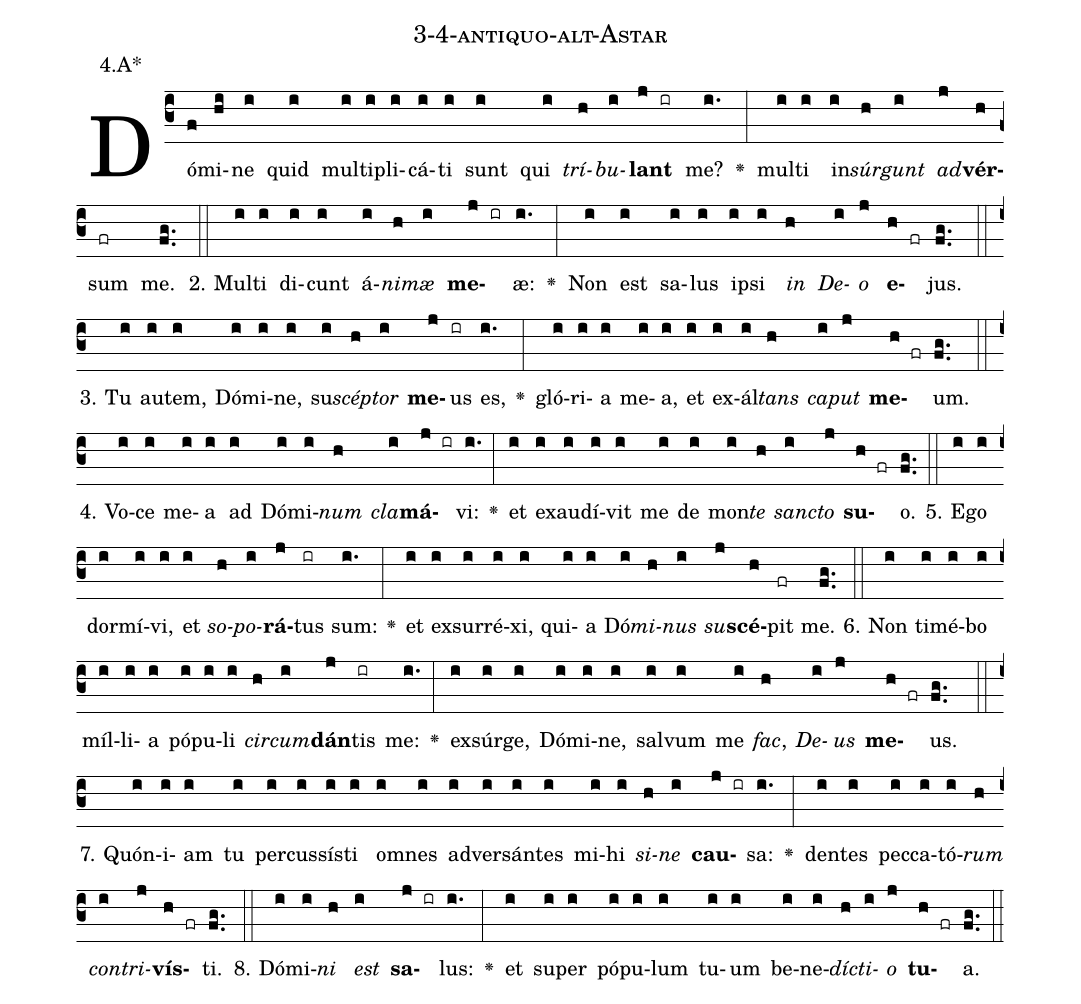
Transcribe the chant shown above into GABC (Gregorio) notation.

name: 3-4-antiquo-alt-Astar;
annotation: 4.A*;
%%
(c3)Dó(f)mi(hi)ne(i) quid(i) mul(i)ti(i)pli(i)cá(i)ti(i) sunt(i) qui(i) <i>trí</i>(h)<i>bu</i>(i)<b>lant</b>(j ir) me?(i.) <v>\greheightstar</v>(:) mul(i)ti(i) in(i)<i>súr</i>(h)<i>gunt</i>(i) <i>ad</i>(j)<b>vér</b>(h)sum(fr) me.(fg..) (::)
2. Mul(i)ti(i) di(i)cunt(i) á(i)<i>ni</i>(h)<i>mæ</i>(i) <b>me</b>(j ir)æ:(i.) <v>\greheightstar</v>(:) Non(i) est(i) sa(i)lus(i) ip(i)si(i) <i>in</i>(h) <i>De</i>(i)<i>o</i>(j) <b>e</b>(h fr)jus.(fg..) (::)
3. Tu(i) au(i)tem,(i) Dó(i)mi(i)ne,(i) su(i)<i>scép</i>(h)<i>tor</i>(i) <b>me</b>(j)us(ir) es,(i.) <v>\greheightstar</v>(:) gló(i)ri(i)a(i) me(i)a,(i) et(i) ex(i)ál(i)<i>tans</i>(h) <i>ca</i>(i)<i>put</i>(j) <b>me</b>(h fr)um.(fg..) (::)
4. Vo(i)ce(i) me(i)a(i) ad(i) Dó(i)mi(i)<i>num</i>(h) <i>cla</i>(i)<b>má</b>(j ir)vi:(i.) <v>\greheightstar</v>(:) et(i) ex(i)au(i)dí(i)vit(i) me(i) de(i) mon(i)<i>te</i>(h) <i>sanc</i>(i)<i>to</i>(j) <b>su</b>(h fr)o.(fg..) (::)
5. E(i)go(i) dor(i)mí(i)vi,(i) et(i) <i>so</i>(h)<i>po</i>(i)<b>rá</b>(j)tus(ir) sum:(i.) <v>\greheightstar</v>(:) et(i) ex(i)sur(i)ré(i)xi,(i) qui(i)a(i) Dó(i)<i>mi</i>(h)<i>nus</i>(i) <i>su</i>(j)<b>scé</b>(h)pit(fr) me.(fg..) (::)
6. Non(i) ti(i)mé(i)bo(i) míl(i)li(i)a(i) pó(i)pu(i)li(i) <i>cir</i>(h)<i>cum</i>(i)<b>dán</b>(j)tis(ir) me:(i.) <v>\greheightstar</v>(:) ex(i)súr(i)ge,(i) Dó(i)mi(i)ne,(i) sal(i)vum(i) me(i) <i>fac</i>,(h) <i>De</i>(i)<i>us</i>(j) <b>me</b>(h fr)us.(fg..) (::)
7. Quón(i)i(i)am(i) tu(i) per(i)cus(i)sís(i)ti(i) om(i)nes(i) ad(i)ver(i)sán(i)tes(i) mi(i)hi(i) <i>si</i>(h)<i>ne</i>(i) <b>cau</b>(j ir)sa:(i.) <v>\greheightstar</v>(:) den(i)tes(i) pec(i)ca(i)tó(i)<i>rum</i>(h) <i>con</i>(i)<i>tri</i>(j)<b>vís</b>(h fr)ti.(fg..) (::)
8. Dó(i)mi(i)<i>ni</i>(h) <i>est</i>(i) <b>sa</b>(j ir)lus:(i.) <v>\greheightstar</v>(:) et(i) su(i)per(i) pó(i)pu(i)lum(i) tu(i)um(i) be(i)ne(i)<i>díc</i>(h)<i>ti</i>(i)<i>o</i>(j) <b>tu</b>(h fr)a.(fg..) (::)
